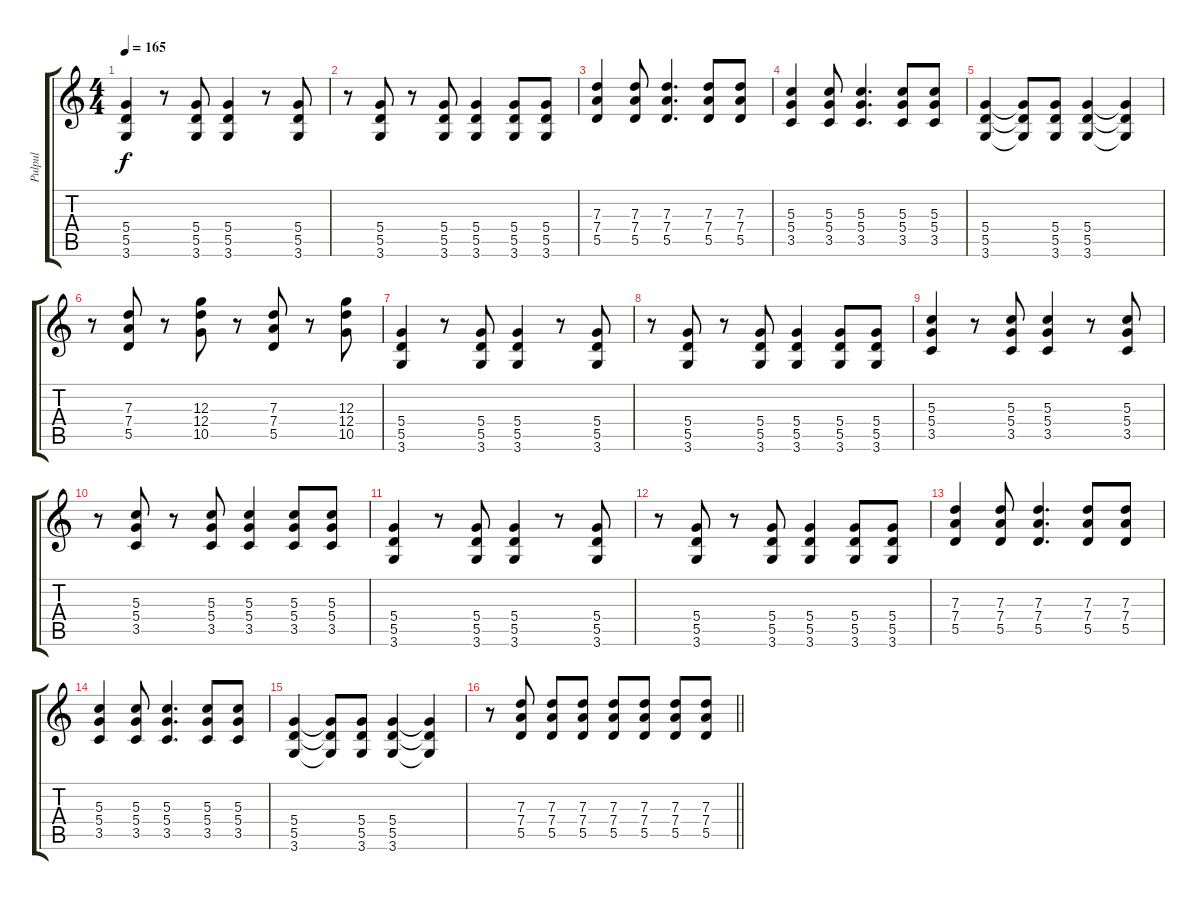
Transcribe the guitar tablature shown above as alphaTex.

\track ("Pulpul" "Pulpul") {instrument overdrivenguitar}
\staff {score tabs}
\tuning (E4 B3 G3 D3 A2 E2) {hide}
\ts (4 4)
\tempo 165
\clef g2
\ks c
(5.4 5.5 3.6).4{dy f} r.8 (5.4 5.5 3.6).8 (5.4 5.5 3.6).4 r.8 (5.4 5.5 3.6).8 |
r.8 (5.4 5.5 3.6).8 r.8 (5.4 5.5 3.6).8 (5.4 5.5 3.6).4 (5.4 5.5 3.6).8 (5.4 5.5 3.6).8 |
(7.3 7.4 5.5).4 (7.3 7.4 5.5).8 (7.3 7.4 5.5).4{d} (7.3 7.4 5.5).8 (7.3 7.4 5.5).8 |
(5.3 5.4 3.5).4 (5.3 5.4 3.5).8 (5.3 5.4 3.5).4{d} (5.3 5.4 3.5).8 (5.3 5.4 3.5).8 |
(5.4 5.5 3.6).4 (5.4{t} 5.5{t} 3.6{t}).8 (5.4 5.5 3.6).8 (5.4 5.5 3.6).4 (5.4{t} 5.5{t} 3.6{t}).4 |
r.8 (7.3 7.4 5.5).8 r.8 (12.3 12.4 10.5).8 r.8 (7.3 7.4 5.5).8 r.8 (12.3 12.4 10.5).8 |
(5.4 5.5 3.6).4 r.8 (5.4 5.5 3.6).8 (5.4 5.5 3.6).4 r.8 (5.4 5.5 3.6).8 |
r.8 (5.4 5.5 3.6).8 r.8 (5.4 5.5 3.6).8 (5.4 5.5 3.6).4 (5.4 5.5 3.6).8 (5.4 5.5 3.6).8 |
(5.3 5.4 3.5).4 r.8 (5.3 5.4 3.5).8 (5.3 5.4 3.5).4 r.8 (5.3 5.4 3.5).8 |
r.8 (5.3 5.4 3.5).8 r.8 (5.3 5.4 3.5).8 (5.3 5.4 3.5).4 (5.3 5.4 3.5).8 (5.3 5.4 3.5).8 |
(5.4 5.5 3.6).4 r.8 (5.4 5.5 3.6).8 (5.4 5.5 3.6).4 r.8 (5.4 5.5 3.6).8 |
r.8 (5.4 5.5 3.6).8 r.8 (5.4 5.5 3.6).8 (5.4 5.5 3.6).4 (5.4 5.5 3.6).8 (5.4 5.5 3.6).8 |
(7.3 7.4 5.5).4 (7.3 7.4 5.5).8 (7.3 7.4 5.5).4{d} (7.3 7.4 5.5).8 (7.3 7.4 5.5).8 |
(5.3 5.4 3.5).4 (5.3 5.4 3.5).8 (5.3 5.4 3.5).4{d} (5.3 5.4 3.5).8 (5.3 5.4 3.5).8 |
(5.4 5.5 3.6).4 (5.4{t} 5.5{t} 3.6{t}).8 (5.4 5.5 3.6).8 (5.4 5.5 3.6).4 (5.4{t} 5.5{t} 3.6{t}).4 |
\barLineRight lightlight
r.8 (7.3 7.4 5.5).8 (7.3 7.4 5.5).8 (7.3 7.4 5.5).8 (7.3 7.4 5.5).8 (7.3 7.4 5.5).8 (7.3 7.4 5.5).8 (7.3 7.4 5.5).8
